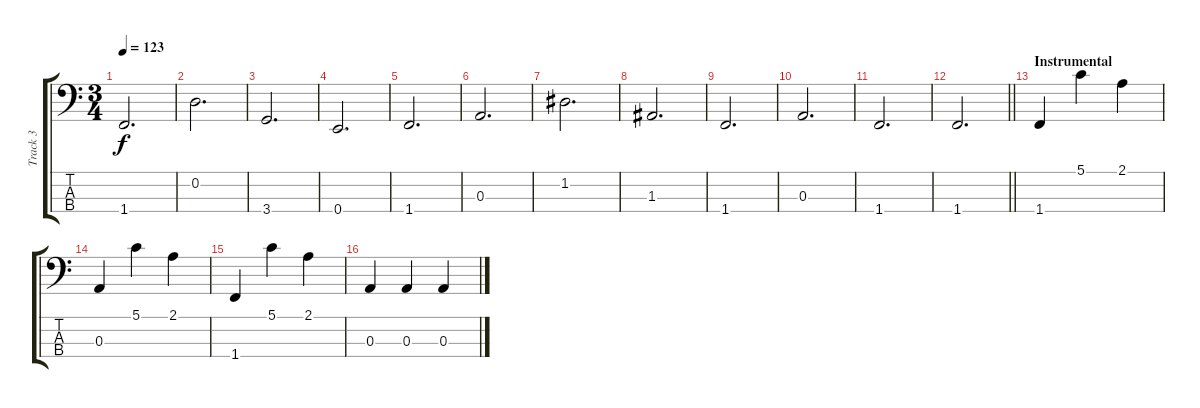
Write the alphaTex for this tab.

\track ("Track 3" "Track 3") {instrument electricbassfinger}
\staff {score tabs}
\tuning (G2 D2 A1 E1) {hide}
\ts (3 4)
\tempo 123
\clef f4
\ks c
1.4.2{d dy f} |
0.2.2{d} |
3.4.2{d} |
0.4.2{d} |
1.4.2{d} |
0.3.2{d} |
1.2.2{d} |
1.3.2{d} |
1.4.2{d} |
0.3.2{d} |
1.4.2{d} |
\barLineRight lightlight
1.4.2{d} |
\section ("" "Instrumental")
1.4.4 5.1.4 2.1.4 |
0.3.4 5.1.4 2.1.4 |
1.4.4 5.1.4 2.1.4 |
0.3.4 0.3.4 0.3.4
